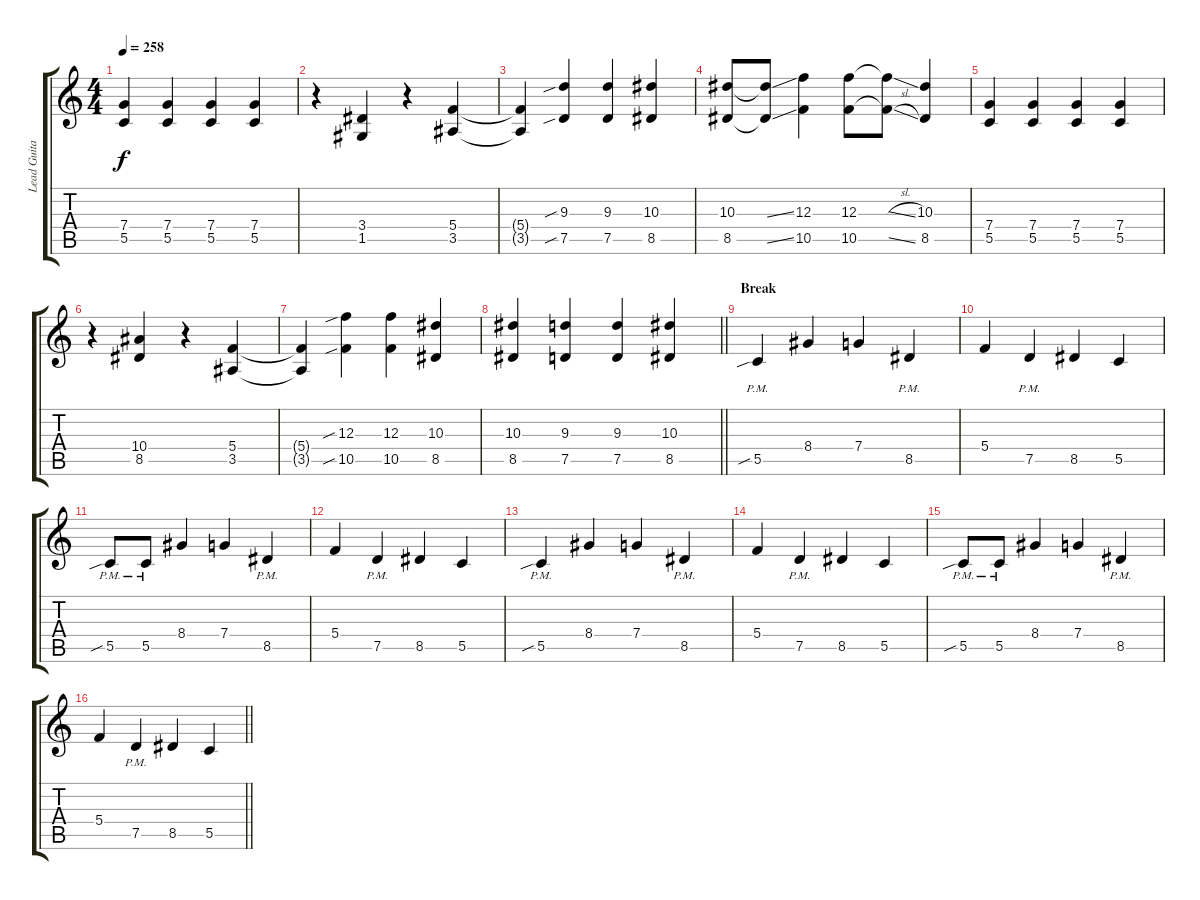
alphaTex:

\track ("Lead Guitar" "Lead Guita") {instrument distortionguitar}
\staff {score tabs}
\tuning (D4 A3 F3 C3 G2 C2) {hide}
\ts (4 4)
\tempo 258
\clef g2
\ks c
(7.4 5.5).4{dy f} (7.4 5.5).4 (7.4 5.5).4 (7.4 5.5).4 |
r.4 (3.4 1.5).4 r.4 (5.4 3.5).4 |
(5.4{t} 3.5{t}).4 (9.3{sib} 7.5{sib}).4 (9.3 7.5).4 (10.3 8.5).4 |
(10.3 8.5).8 (10.3{ss t} 8.5{ss t}).8 (12.3 10.5).4 (12.3 10.5).8 (12.3{sl t} 10.5{sl t}).8 (10.3 8.5).4 |
(7.4 5.5).4 (7.4 5.5).4 (7.4 5.5).4 (7.4 5.5).4 |
r.4 (10.4 8.5).4 r.4 (5.4 3.5).4 |
(5.4{t} 3.5{t}).4 (12.3{sib} 10.5{sib}).4 (12.3 10.5).4 (10.3 8.5).4 |
\barLineRight lightlight
(10.3 8.5).4 (9.3 7.5).4 (9.3 7.5).4 (10.3 8.5).4 |
\section ("" "Break")
5.5{sib pm}.4{volume 15 balance 9} 8.4.4 7.4.4 8.5{pm}.4 |
5.4.4 7.5{pm}.4 8.5.4 5.5.4 |
5.5{sib pm}.8 5.5{pm}.8 8.4.4 7.4.4 8.5{pm}.4 |
5.4.4 7.5{pm}.4 8.5.4 5.5.4 |
5.5{sib pm}.4 8.4.4 7.4.4 8.5{pm}.4 |
5.4.4 7.5{pm}.4 8.5.4 5.5.4 |
5.5{sib pm}.8 5.5{pm}.8 8.4.4 7.4.4 8.5{pm}.4 |
\barLineRight lightlight
5.4.4 7.5{pm}.4 8.5.4 5.5.4
